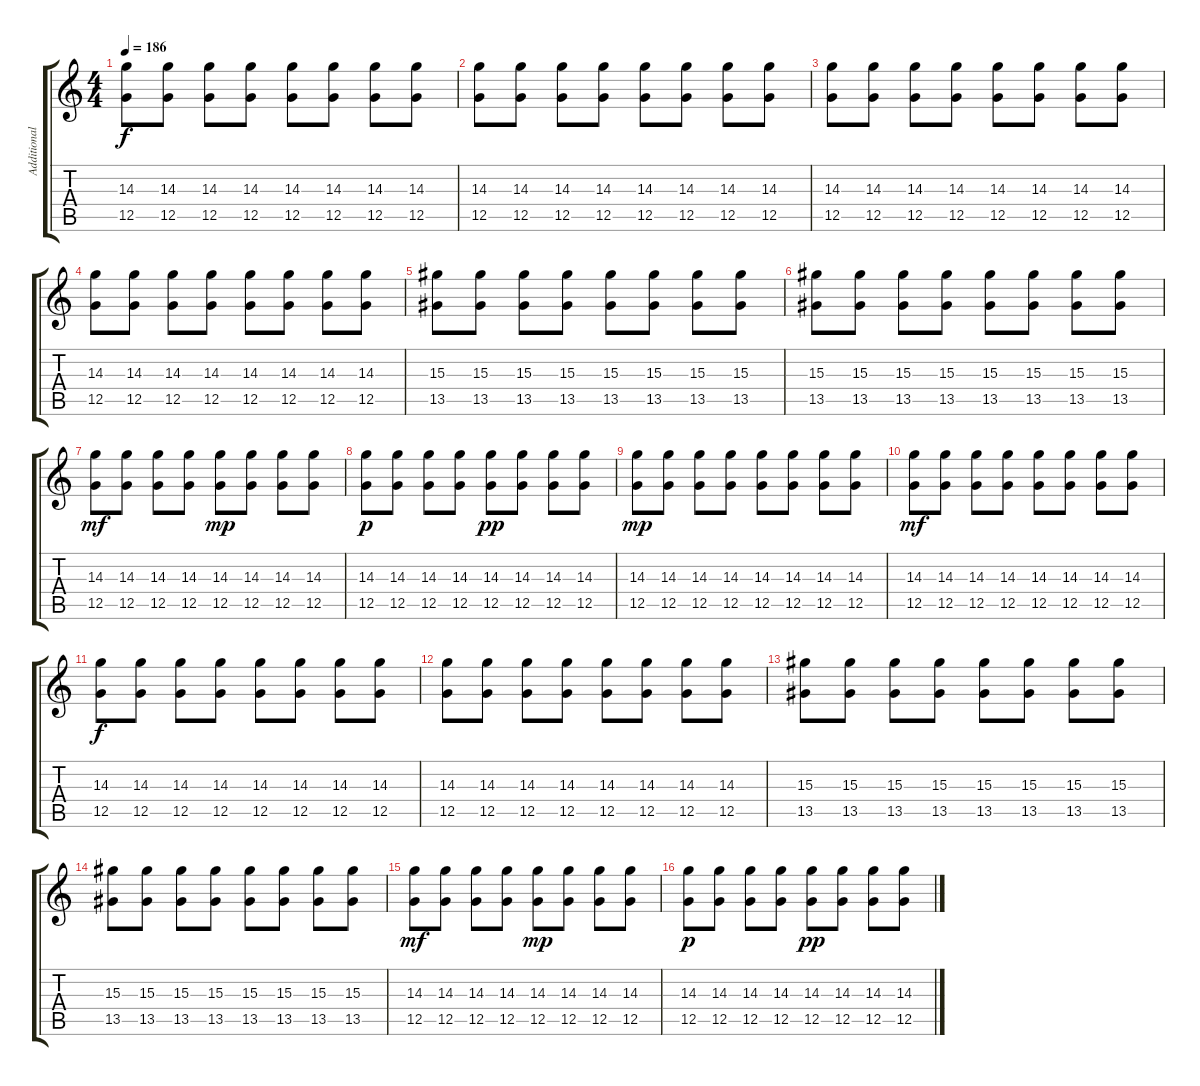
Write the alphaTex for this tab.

\track ("Additional" "Additional") {instrument distortionguitar}
\staff {score tabs}
\tuning (D4 A3 F3 C3 G2 C2) {hide}
\ts (4 4)
\tempo 186
\clef g2
\ks c
(14.3 12.5).8{dy f} (14.3 12.5).8 (14.3 12.5).8 (14.3 12.5).8 (14.3 12.5).8 (14.3 12.5).8 (14.3 12.5).8 (14.3 12.5).8 |
(14.3 12.5).8 (14.3 12.5).8 (14.3 12.5).8 (14.3 12.5).8 (14.3 12.5).8 (14.3 12.5).8 (14.3 12.5).8 (14.3 12.5).8 |
(14.3 12.5).8 (14.3 12.5).8 (14.3 12.5).8 (14.3 12.5).8 (14.3 12.5).8 (14.3 12.5).8 (14.3 12.5).8 (14.3 12.5).8 |
(14.3 12.5).8 (14.3 12.5).8 (14.3 12.5).8 (14.3 12.5).8 (14.3 12.5).8 (14.3 12.5).8 (14.3 12.5).8 (14.3 12.5).8 |
(15.3 13.5).8 (15.3 13.5).8 (15.3 13.5).8 (15.3 13.5).8 (15.3 13.5).8 (15.3 13.5).8 (15.3 13.5).8 (15.3 13.5).8 |
(15.3 13.5).8 (15.3 13.5).8 (15.3 13.5).8 (15.3 13.5).8 (15.3 13.5).8 (15.3 13.5).8 (15.3 13.5).8 (15.3 13.5).8 |
(14.3 12.5).8{dy mf} (14.3 12.5).8 (14.3 12.5).8 (14.3 12.5).8 (14.3 12.5).8{dy mp} (14.3 12.5).8 (14.3 12.5).8 (14.3 12.5).8 |
(14.3 12.5).8{dy p} (14.3 12.5).8 (14.3 12.5).8 (14.3 12.5).8 (14.3 12.5).8{dy pp} (14.3 12.5).8 (14.3 12.5).8 (14.3 12.5).8 |
(14.3 12.5).8{dy mp} (14.3 12.5).8 (14.3 12.5).8 (14.3 12.5).8 (14.3 12.5).8 (14.3 12.5).8 (14.3 12.5).8 (14.3 12.5).8 |
(14.3 12.5).8{dy mf} (14.3 12.5).8 (14.3 12.5).8 (14.3 12.5).8 (14.3 12.5).8 (14.3 12.5).8 (14.3 12.5).8 (14.3 12.5).8 |
(14.3 12.5).8{dy f} (14.3 12.5).8 (14.3 12.5).8 (14.3 12.5).8 (14.3 12.5).8 (14.3 12.5).8 (14.3 12.5).8 (14.3 12.5).8 |
(14.3 12.5).8 (14.3 12.5).8 (14.3 12.5).8 (14.3 12.5).8 (14.3 12.5).8 (14.3 12.5).8 (14.3 12.5).8 (14.3 12.5).8 |
(15.3 13.5).8 (15.3 13.5).8 (15.3 13.5).8 (15.3 13.5).8 (15.3 13.5).8 (15.3 13.5).8 (15.3 13.5).8 (15.3 13.5).8 |
(15.3 13.5).8 (15.3 13.5).8 (15.3 13.5).8 (15.3 13.5).8 (15.3 13.5).8 (15.3 13.5).8 (15.3 13.5).8 (15.3 13.5).8 |
(14.3 12.5).8{dy mf} (14.3 12.5).8 (14.3 12.5).8 (14.3 12.5).8 (14.3 12.5).8{dy mp} (14.3 12.5).8 (14.3 12.5).8 (14.3 12.5).8 |
(14.3 12.5).8{dy p} (14.3 12.5).8 (14.3 12.5).8 (14.3 12.5).8 (14.3 12.5).8{dy pp} (14.3 12.5).8 (14.3 12.5).8 (14.3 12.5).8
